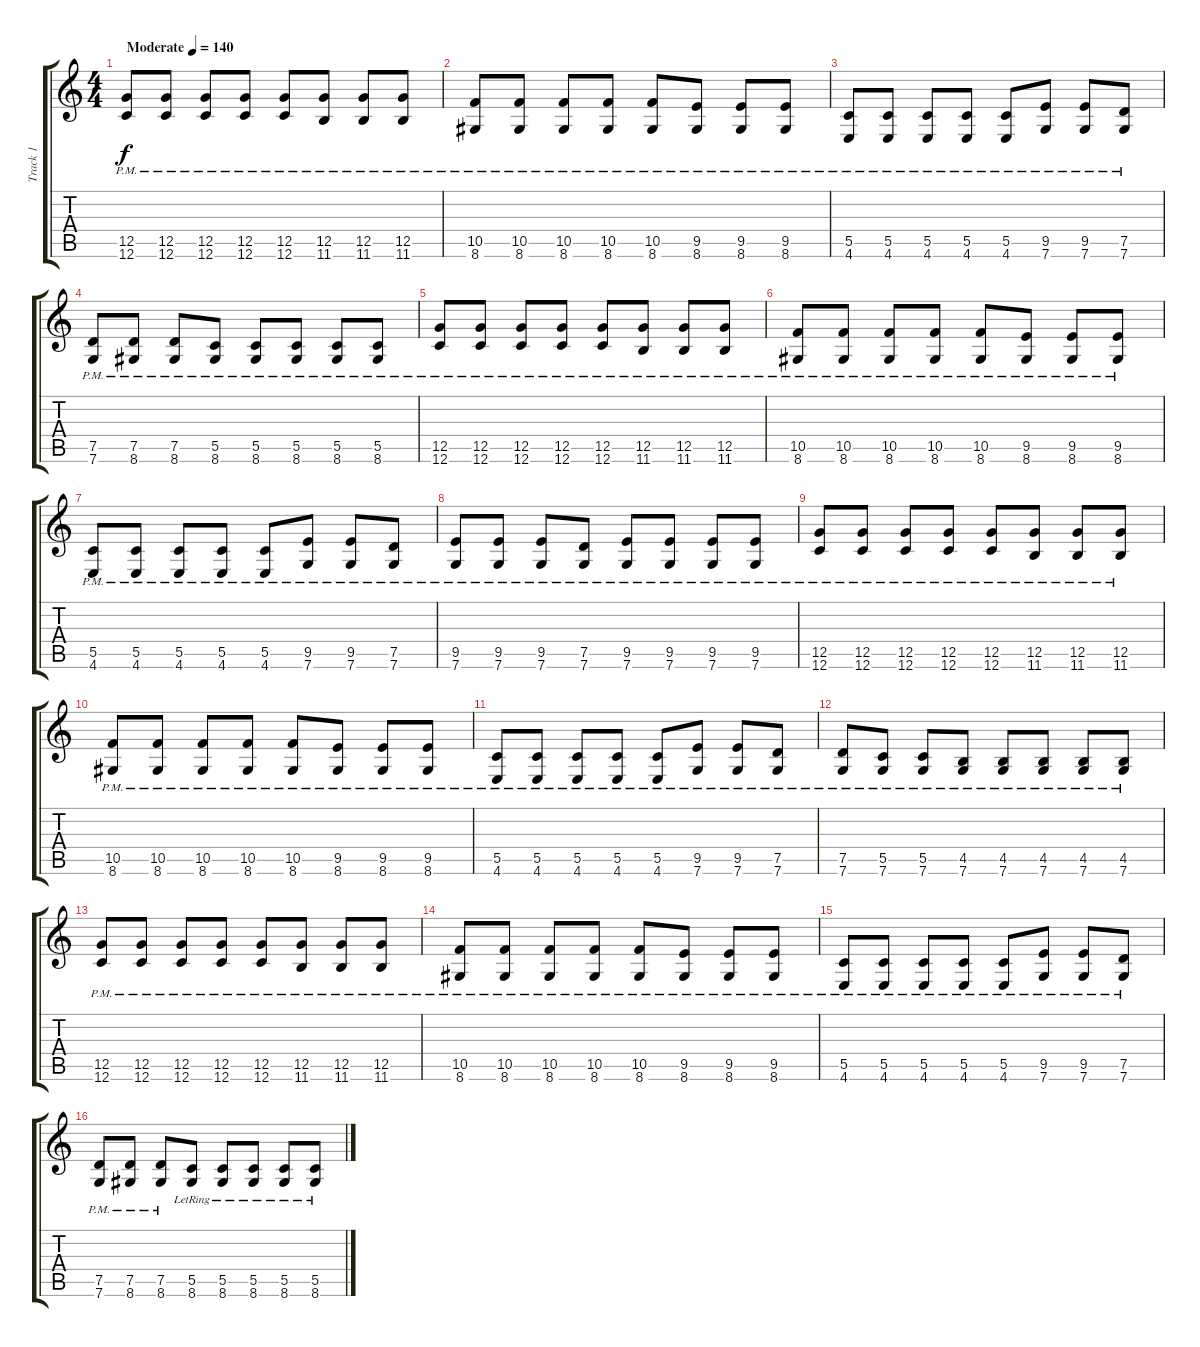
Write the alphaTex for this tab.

\track ("Track 1" "Track 1") {instrument overdrivenguitar}
\staff {score tabs}
\tuning (D4 A3 F3 C3 G2 C2) {hide}
\ts (4 4)
\tempo (140 "Moderate")
\clef g2
\ks c
(12.5{pm} 12.6{pm}).8{dy f instrument overdrivenguitar} (12.5{pm} 12.6{pm}).8 (12.5{pm} 12.6{pm}).8 (12.5{pm} 12.6{pm}).8 (12.5{pm} 12.6{pm}).8 (12.5{pm} 11.6{pm}).8 (12.5{pm} 11.6{pm}).8 (12.5{pm} 11.6{pm}).8 |
(10.5{pm} 8.6{pm}).8 (10.5{pm} 8.6{pm}).8 (10.5{pm} 8.6{pm}).8 (10.5{pm} 8.6{pm}).8 (10.5{pm} 8.6{pm}).8 (9.5{pm} 8.6{pm}).8 (9.5{pm} 8.6{pm}).8 (9.5{pm} 8.6{pm}).8 |
(5.5{pm} 4.6{pm}).8 (5.5{pm} 4.6{pm}).8 (5.5{pm} 4.6{pm}).8 (5.5{pm} 4.6{pm}).8 (5.5{pm} 4.6{pm}).8 (9.5{pm} 7.6{pm}).8 (9.5{pm} 7.6{pm}).8 (7.5{pm} 7.6{pm}).8 |
(7.5{pm} 7.6{pm}).8 (7.5{pm} 8.6{pm}).8 (7.5{pm} 8.6{pm}).8 (5.5{pm} 8.6{pm}).8 (5.5{pm} 8.6{pm}).8 (5.5{pm} 8.6{pm}).8 (5.5{pm} 8.6{pm}).8 (5.5{pm} 8.6{pm}).8 |
(12.5{pm} 12.6{pm}).8 (12.5{pm} 12.6{pm}).8 (12.5{pm} 12.6{pm}).8 (12.5{pm} 12.6{pm}).8 (12.5{pm} 12.6{pm}).8 (12.5{pm} 11.6{pm}).8 (12.5{pm} 11.6{pm}).8 (12.5{pm} 11.6{pm}).8 |
(10.5{pm} 8.6{pm}).8 (10.5{pm} 8.6{pm}).8 (10.5{pm} 8.6{pm}).8 (10.5{pm} 8.6{pm}).8 (10.5{pm} 8.6{pm}).8 (9.5{pm} 8.6{pm}).8 (9.5{pm} 8.6{pm}).8 (9.5{pm} 8.6{pm}).8 |
(5.5{pm} 4.6{pm}).8 (5.5{pm} 4.6{pm}).8 (5.5{pm} 4.6{pm}).8 (5.5{pm} 4.6{pm}).8 (5.5{pm} 4.6{pm}).8 (9.5{pm} 7.6{pm}).8 (9.5{pm} 7.6{pm}).8 (7.5{pm} 7.6{pm}).8 |
(9.5{pm} 7.6{pm}).8 (9.5{pm} 7.6{pm}).8 (9.5{pm} 7.6{pm}).8 (7.5{pm} 7.6{pm}).8 (9.5{pm} 7.6{pm}).8 (9.5{pm} 7.6{pm}).8 (9.5{pm} 7.6{pm}).8 (9.5{pm} 7.6{pm}).8 |
(12.5{pm} 12.6{pm}).8 (12.5{pm} 12.6{pm}).8 (12.5{pm} 12.6{pm}).8 (12.5{pm} 12.6{pm}).8 (12.5{pm} 12.6{pm}).8 (12.5{pm} 11.6{pm}).8 (12.5{pm} 11.6{pm}).8 (12.5{pm} 11.6{pm}).8 |
(10.5{pm} 8.6{pm}).8 (10.5{pm} 8.6{pm}).8 (10.5{pm} 8.6{pm}).8 (10.5{pm} 8.6{pm}).8 (10.5{pm} 8.6{pm}).8 (9.5{pm} 8.6{pm}).8 (9.5{pm} 8.6{pm}).8 (9.5{pm} 8.6{pm}).8 |
(5.5{pm} 4.6{pm}).8 (5.5{pm} 4.6{pm}).8 (5.5{pm} 4.6{pm}).8 (5.5{pm} 4.6{pm}).8 (5.5{pm} 4.6{pm}).8 (9.5{pm} 7.6{pm}).8 (9.5{pm} 7.6{pm}).8 (7.5{pm} 7.6{pm}).8 |
(7.5{pm} 7.6{pm}).8 (5.5{pm} 7.6{pm}).8 (5.5{pm} 7.6{pm}).8 (4.5{pm} 7.6{pm}).8 (4.5{pm} 7.6{pm}).8 (4.5{pm} 7.6{pm}).8 (4.5{pm} 7.6{pm}).8 (4.5{pm} 7.6{pm}).8 |
(12.5{pm} 12.6{pm}).8 (12.5{pm} 12.6{pm}).8 (12.5{pm} 12.6{pm}).8 (12.5{pm} 12.6{pm}).8 (12.5{pm} 12.6{pm}).8 (12.5{pm} 11.6{pm}).8 (12.5{pm} 11.6{pm}).8 (12.5{pm} 11.6{pm}).8 |
(10.5{pm} 8.6{pm}).8 (10.5{pm} 8.6{pm}).8 (10.5{pm} 8.6{pm}).8 (10.5{pm} 8.6{pm}).8 (10.5{pm} 8.6{pm}).8 (9.5{pm} 8.6{pm}).8 (9.5{pm} 8.6{pm}).8 (9.5{pm} 8.6{pm}).8 |
(5.5{pm} 4.6{pm}).8 (5.5{pm} 4.6{pm}).8 (5.5{pm} 4.6{pm}).8 (5.5{pm} 4.6{pm}).8 (5.5{pm} 4.6{pm}).8 (9.5{pm} 7.6{pm}).8 (9.5{pm} 7.6{pm}).8 (7.5{pm} 7.6{pm}).8 |
(7.5{pm} 7.6{pm}).8 (7.5{pm} 8.6{pm}).8 (7.5{pm} 8.6{pm}).8 (5.5{lr} 8.6{lr}).8 (5.5{lr} 8.6{lr}).8 (5.5{lr} 8.6{lr}).8 (5.5{lr} 8.6{lr}).8 (5.5{lr} 8.6{lr}).8
